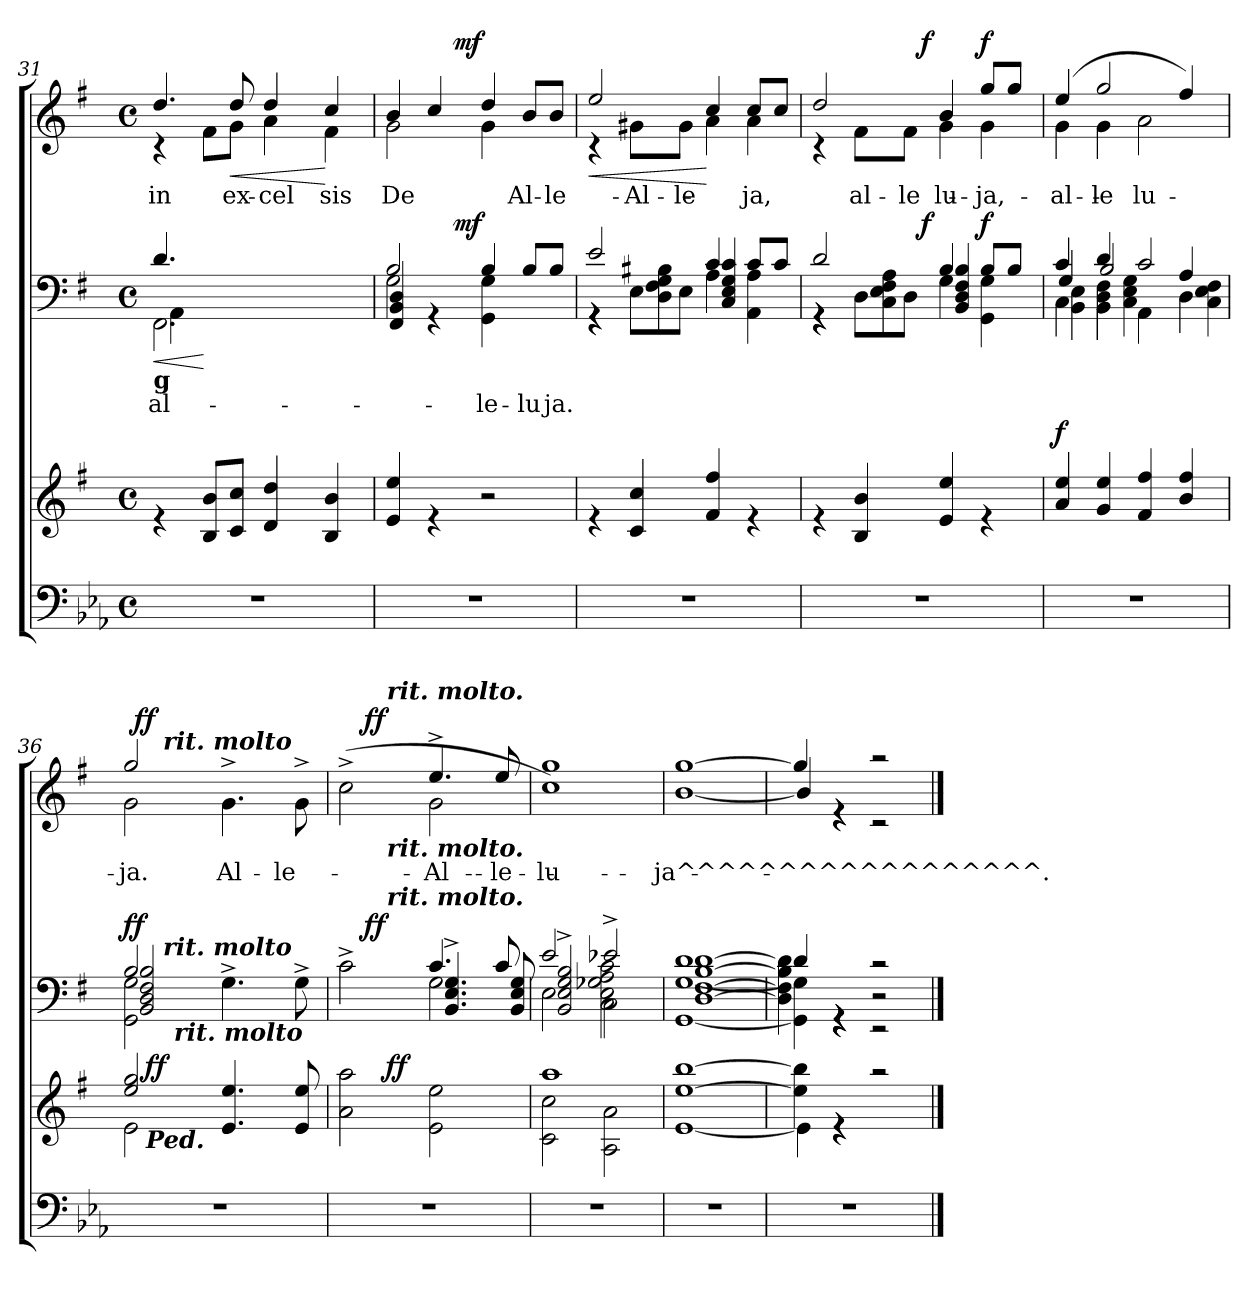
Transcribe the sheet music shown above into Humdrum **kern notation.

**kern	**kern	**dynam	**kern	**text	**dynam	**kern	**text	**dynam
*part4	*part3	*part3	*part2	*part2	*part2	*part1	*part1	*part1
*staff4	*staff3	*staff3	*staff2	*staff2	*staff2	*staff1	*staff1	*staff1
*clefF4	*clefG2	*	*clefF4	*	*	*clefG2	*	*
*k[b-e-a-]	*k[f#]	*	*k[f#]	*	*	*k[f#]	*	*
*E-:	*G:	*	*G:	*	*	*G:	*	*
*M4/4	*M4/4	*	*M4/4	*	*	*M4/4	*	*
*met(c)	*met(c)	*	*met(c)	*	*	*met(c)	*	*
=31	=31	=31	=31	=31	=31	=31	=31	=31
*	*	*	*^	*	*	*	*	*
*	*	*	*	*^	*	*	*	*	*
!	!	!	!	!	!	!	!	!LO:TX:a:Bi:t=cresc.	!	!
!	!	!	!LO:TX:b:B:t=g	!	!	!	!	!	!	!
!	!	!	!	!	!	!LO:LY:a	!LO:HP:b	!	!LO:LY:b	!
*	*	*	*	*	*^	*	*	*^	*	*
1r	4re	.	8..ryy	4.d/	2.FF#\	4AA\	al-	<	4.dd/	4rc	in	.
.	.	.	4ryy	.	.	.	.	.	.	.	.	.
.	8B/ 8b/L	.	.	.	.	4ryy	.	[	.	8f#\L	.	.
!	!	!	!	!	!	!	!	!	!	!	!LO:LY:b	!LO:HP:b
.	8c/ 8cc/J	.	.	4ryy	.	.	.	.	8dd/	8g\J	ex-	<
.	.	.	2ryy	.	.	.	.	.	.	.	.	.
!	!	!	!	!	!	!	!	!	!	!	!LO:LY:b	!
.	4d/ 4dd/	.	.	.	.	2ryy	.	.	4dd/	4a\	-cel	.
.	.	.	.	16.ryy	.	.	.	.	.	.	.	.
.	.	.	.	4ryy	.	.	.	.	.	.	.	.
!	!	!	!	!	!	!	!	!	!	!	!LO:LY:b	!
.	4B/ 4b/	.	.	.	4ryy	.	.	.	4cc/	4f#\	sis	[
.	.	.	32ryy	32ryy	.	.	.	.	.	.	.	.
=32	=32	=32	=32	=32	=32	=32	=32	=32	=32	=32	=32	=32
!	!	!	!	!	!	!	!	!	!	!	!LO:LY:b	!
*	*	*	*	*	*	*	*	*	*	*^	*	*
1r	4e/ 4ee/	.	4.ryy	2B/	2G\	4FF#/ 4BB/ 4D/	.	.	4b/	2g\	4.ryy	-De	.
.	4re	.	.	.	.	4rGG	.	.	4cc/	.	.	.	.
!	!	!	!	!	!	!	!	!LO:DY:a	!	!	!	!	!LO:DY:a
.	.	.	2ryy	.	.	.	.	mf	.	.	2ryy	.	mf
!	!	!	!	!	!	!	!LO:LY:a	!	!	!	!	!LO:LY:b	!
.	2r	.	.	4GG\ 4G\	2ryy	4B/	-le-	.	4dd/	4g\	.	.	.
!	!	!	!	!	!	!	!LO:LY:a	!	!	!	!	!LO:LY:b	!
.	.	.	.	8B/L	.	4ryy	-lu	.	8b/L	4ryy	.	Al-	.
!	!	!	!	!	!	!	!LO:LY:a	!	!	!	!	!LO:LY:b	!
.	.	.	8ryy	8B/J	.	.	ja.	.	8b/J	.	8ryy	-le-	.
*	*	*	*	*	*v	*v	*	*	*	*	*	*	*
!!LO:PB:g=z
=33	=33	=33	=33	=33	=33	=33	=33	=33	=33	=33	=33	=33
!	!	!	!	!	!	!	!	!	!	!	!	!LO:HP:b
*	*	*	*	*	*	*	*	*	*v	*v	*	*
1r	4re	.	2e/	4rGG	4rGG	.	.	2ee/	4rc	.	<
!	!	!	!	!	!	!	!	!	!	!LO:LY:b	!
.	4c/ 4cc/	.	.	8E\L	4D\ 4F#\ 4G\ 4B#X\	.	.	.	8g#X\L	-Al-	.
!	!	!	!	!	!	!	!	!	!	!LO:LY:b	!
.	.	.	.	8E\J	.	.	.	.	8g#\J	-le	.
!	!	!	!	!	!	!	!	!	!	!LO:LY:b	!
.	4f#/ 4ff#/	.	4c/	4A\	4C/ 4E/ 4G/ 4c/	.	.	4cc/	4a\	.	[
!	!	!	!	!	!	!	!	!	!	!LO:LY:b	!
.	4re	.	8c/L	4AA\ 4A\	4ryy	.	.	8cc/L	4a\	ja,	.
.	.	.	8c/J	.	.	.	.	8cc/J	.	.	.
=34	=34	=34	=34	=34	=34	=34	=34	=34	=34	=34	=34
*	*	*	*	*	*^	*	*	*	*^	*	*
1r	4re	.	2d/	4rGG	4rGG	4..ryy	.	.	2dd/	4rB	4..ryy	.	.
!	!	!	!	!	!	!	!	!	!	!	!	!LO:LY:b	!
.	4B/ 4b/	.	.	8D\L	4C\ 4E\ 4F#\ 4A\	.	.	.	.	8f#\L	.	al-	.
!	!	!	!	!	!	!	!	!	!	!	!	!LO:LY:b	!
.	.	.	.	8D\J	.	.	.	.	.	8f#\J	.	-le-	.
!	!	!	!	!	!	!	!	!LO:DY:a	!	!	!	!	!LO:DY:a
.	.	.	.	.	.	2ryy	.	f	.	.	2ryy	.	f
!	!	!	!	!	!	!	!	!	!	!	!	!LO:LY:b	!
.	4e/ 4ee/	.	4B/	4G\	4BB/ 4D/ 4F#/ 4B/	.	.	.	4b/	4g\	.	lu-	.
!	!	!	!	!	!	!	!	!LO:DY:b	!	!	!	!LO:LY:b	!LO:DY:b
.	4re	.	8B/L	4GG\ 4G\	4ryy	.	.	f	8gg/L	4g\	.	-ja,	f
.	.	.	8B/J	.	.	.	.	.	8gg/J	.	.	.	.
.	.	.	.	.	.	16ryy	.	.	.	.	16ryy	.	.
=35	=35	=35	=35	=35	=35	=35	=35	=35	=35	=35	=35	=35	=35
!	!	!LO:DY:a	!	!	!	!	!	!	!	!	!	!LO:LY:b	!
*	*	*	*	*	*	*	*	*	*	*v	*v	*	*
1r	4a/ 4ee/	f	4c/	4C\	4G/	4BB\ 4E\	.	.	(<4ee/	4g\	-al-	.
!	!	!	!	!	!	!	!	!	!	!	!LO:LY:b	!
.	4g/ 4ee/	.	4d/	4BB\	2B/	4BB\ 4D\ 4F#\	.	.	2gg/	4g\	-le-	.
!	!	!	!	!	!	!	!	!	!	!	!LO:LY:b	!
.	4f#/ 4ff#/	.	2c/	4AA\	.	4C\ 4E\ 4G\	.	.	.	2a\	-lu	.
.	4b/ 4ff#/	.	.	4D\	4A/	4C\ 4E\ 4F#\	.	.	4ff#/)	.	.	.
*	*	*	*v	*v	*v	*v	*	*	*	*	*	*
*	*	*	*	*	*	*v	*v	*	*
=36	=36	=36	=36	=36	=36	=36	=36	=36
*	*	*	*	*	*	*MM85	*	*
*	*^	*	*^	*	*	*^	*	*
*	*	*	*	*	*^	*	*	*	*	*	*
*	*	*	*	*	*	*^	*	*	*	*	*	*
!	!	!	!	!	!	!	!	!	!LO:DY:b	!	!	!LO:LY:b	!
*	*	*^	*	*	*	*	*^	*	*	*^	*^	*	*
1r	2ee/ 2gg/	2e\	16ryy	.	2B/	2GG\ 2G\	2BB/ 2D/ 2F#/ 2B/	8ryy	8ryy	.	ff	2gg/	2g\	32ryy	8ryy	ja.	.
!	!	!	!	!	!	!	!	!	!	!	!	!	!	!	!	!	!LO:DY:b
.	.	.	.	.	.	.	.	.	.	.	.	.	.	2ryy	.	.	ff
!	!	!	!LO:TX:b:Bi:t=Ped.	!	!	!	!	!	!	!	!	!	!	!	!	!	!
!	!	!	!	!LO:DY:a	!	!	!	!	!	!	!	!	!	!	!	!	!
.	.	.	2...ryy	ff	.	.	.	.	.	.	.	.	.	.	.	.	.
!	!	!	!	!	!	!	!	!	!	!	!	!	!	!	!LO:TX:a:Bi:t=rit. molto	!	!
!	!	!	!	!	!	!	!	!LO:TX:a:Bi:t=rit. molto	!	!	!	!	!	!	!	!	!
.	.	.	.	.	.	.	.	2..ryy	32ryy	.	.	.	.	.	2..ryy	.	.
!	!	!	!	!	!	!	!	!	!LO:TX:b:Bi:t=rit. molto	!	!	!	!	!	!	!	!
.	.	.	.	.	.	.	.	.	2ryy	.	.	.	.	.	.	.	.
!	!	!	!	!	!	!	!	!	!	!	!	!	!	!	!	!LO:LY:b	!
.	4.e/ 4.ee/	2ryy	.	.	2ryy	4.G^<\	2ryy	.	.	.	.	2ryy	4.g^<\	.	.	Al-	.
.	.	.	.	.	.	.	.	.	.	.	.	.	.	4...ryy	.	.	.
.	.	.	.	.	.	.	.	.	4ryy	.	.	.	.	.	.	.	.
!	!	!	!	!	!	!	!	!	!	!	!	!	!	!	!	!LO:LY:b	!
.	8e/ 8ee/	.	.	.	.	8G^<\	.	.	.	.	.	.	8g^<\	.	.	-le-	.
.	.	.	.	.	.	.	.	.	16.ryy	.	.	.	.	.	.	.	.
*	*v	*v	*v	*	*	*	*	*	*	*	*	*	*	*	*	*	*
!!LO:LB:g=z	!!	!!	!!
=37	=37	=37	=37	=37	=37	=37	=37	=37	=37	=37	=37	=37	=37	=37	=37
*	*	*	*	*	*	*	*	*	*	*MM81	*	*	*	*	*
*	*^	*	*	*	*	*	*	*	*	*	*	*	*	*	*
*	*	*^	*	*	*	*	*	*	*	*	*	*	*	*	*	*
*	*	*v	*v	*	*	*	*	*	*	*	*	*	*	*	*	*	*
1r	2a\ 2aa\	8..ryy	.	2c^<\	2ryy	2ryy	8ryy	8..ryy	.	.	2ryy	(>2cc^<\	8ryy	8..ryy	.	.
!	!	!	!	!	!	!	!	!	!	!LO:DY:a	!	!	!	!	!	!LO:DY:a
.	.	.	.	.	.	.	2..ryy	.	.	ff	.	.	2..ryy	.	.	ff
!	!	!	!	!	!	!	!	!	!	!	!	!	!	!LO:TX:a:Bi:t=rit. molto.	!	!
!	!	!	!	!	!	!	!	!	!	!	!	!	!	!LO:TX:b:Bi:t=rit. molto.	!	!
!	!	!	!	!	!	!	!	!LO:TX:a:Bi:t=rit. molto.	!	!	!	!	!	!	!	!
!	!	!	!LO:DY:a	!	!	!	!	!	!	!	!	!	!	!	!	!
.	.	2ryy	ff	.	.	.	.	2ryy	.	.	.	.	.	2ryy	.	.
!	!	!	!	!	!	!	!	!	!	!	!	!	!	!	!LO:LY:a	!
.	2e\ 2ee\	.	.	2G\	4.c/	4.BB/^> 4.E/^> 4.G/^>	.	.	.	.	4.ee^>/	2g\	.	.	-Al-	.
.	.	4ryy	.	.	.	.	.	4ryy	.	.	.	.	.	4ryy	.	.
!	!	!	!	!	!	!	!	!	!	!	!	!	!	!	!LO:LY:a	!
.	.	.	.	.	8c/	8BB/ 8E/ 8G/	.	.	.	.	8ee/	.	.	.	-le-	.
.	.	32ryy	.	.	.	.	.	32ryy	.	.	.	.	.	32ryy	.	.
*	*	*	*	*v	*v	*v	*v	*v	*	*	*	*	*	*	*	*
*	*	*	*	*	*	*	*v	*v	*v	*v	*	*
=38	=38	=38	=38	=38	=38	=38	=38	=38	=38
*	*	*	*	*	*	*	*MM77	*	*
*	*	*	*	*^	*	*	*^	*	*
*	*	*	*	*	*^	*	*	*	*^	*	*
*	*	*	*	*	*	*^	*	*	*	*	*^	*	*
*	*	*	*	*	*	*	*^	*	*	*	*	*	*	*	*
!	!	!	!	!	!	!	!	!	!	!	!	!	!	!	!LO:LY:a	!
*	*	*	*	*	*	*v	*v	*v	*	*	*	*	*	*	*	*
*	*	*	*	*	*	*	*	*	*	*v	*v	*v	*	*
1r	1aa	2c\ 2cc\	.	2e/	2E\	2BB/^> 2E/^> 2G/^> 2B/^>	.	.	1gg	1cc)	-lu-	.
.	.	2A\ 2a\	.	2e-X^>/	2C\	2C\ 2E\ 2G-X\ 2A\ 2c\	.	.	.	.	.	.
=39	=39	=39	=39	=39	=39	=39	=39	=39	=39	=39	=39	=39
*	*	*	*	*	*	*	*	*	*MM73	*	*	*
!	!	!	!	!	!	!	!	!	!	!	!LO:LY:a	!
1r	[>1ee [>1bb	[>1e	.	1d	[>1GG [>1G	[>1D [>1F# [>1B [>1d	.	.	[<1gg	[<1b	-ja^^^^^^^^^^^^^^^^^^.	.
=40	=40	=40	=40	=40	=40	=40	=40	=40	=40	=40	=40	=40
*	*	*	*	*	*	*	*	*	*MM69	*	*	*
1r	4ee\] 4bb\]	4e\]	.	4d/	4GG\] 4G\]	4D\] 4F#\] 4B\] 4d\]	.	.	4gg/]	4b/]	.	.
.	4re	4re	.	4rGG	4rGG	4rGG	.	.	4re	4re	.	.
.	2raa	2ryy	.	2rc	2rEE	2r	.	.	2raa	2rc	.	.
*	*v	*v	*	*	*	*	*	*	*v	*v	*	*
*	*	*	*v	*v	*v	*	*	*	*	*
==	==	==	==	==	==	==	==	==
*-	*-	*-	*-	*-	*-	*-	*-	*-
